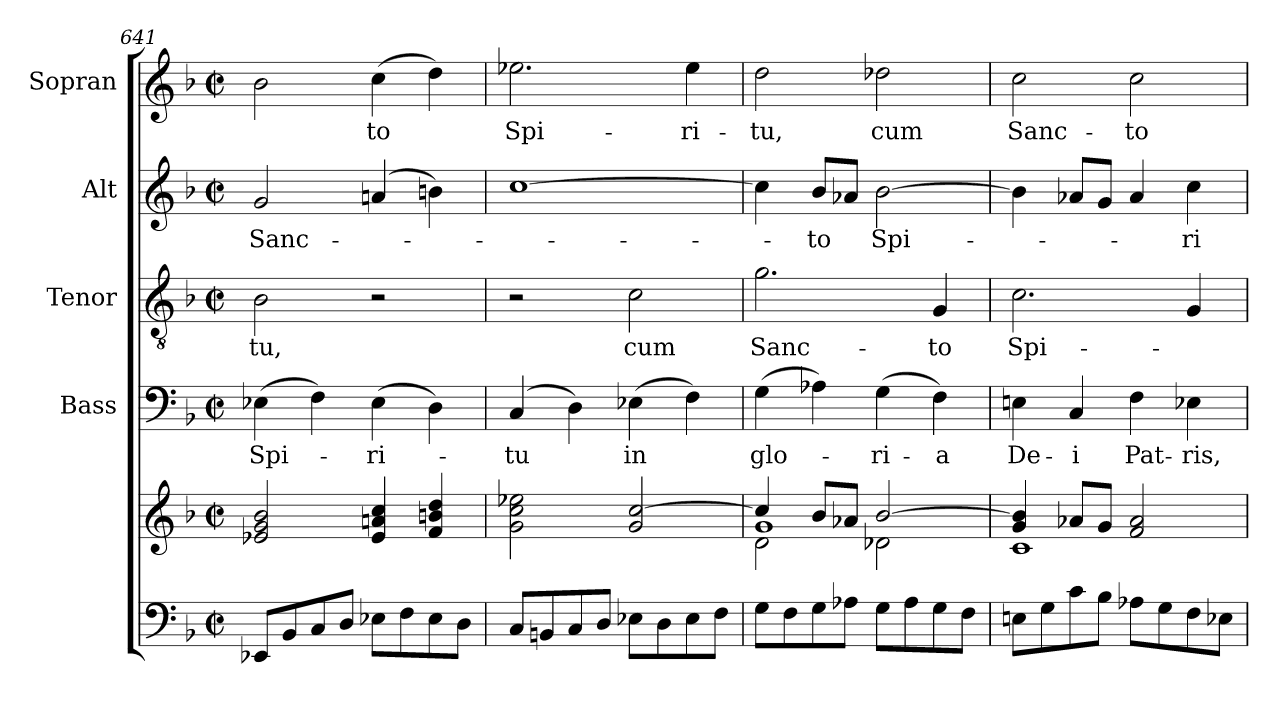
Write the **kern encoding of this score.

**kern	**kern	**kern	**text	**kern	**text	**kern	**text	**kern	**text
*part5	*part5	*part4	*part4	*part3	*part3	*part2	*part2	*part1	*part1
*staff6	*staff5	*staff4	*staff4	*staff3	*staff3	*staff2	*staff2	*staff1	*staff1
*	*	*I"Bass	*	*I"Tenor	*	*I"Alt	*	*I"Sopran	*
*	*	*I'B.	*	*I'T.	*	*I'A.	*	*I'S.	*
*clefF4	*clefG2	*clefF4	*	*clefGv2	*	*clefG2	*	*clefG2	*
*k[b-]	*k[b-]	*k[b-]	*	*k[b-]	*	*k[b-]	*	*k[b-]	*
*F:	*F:	*F:	*	*F:	*	*F:	*	*F:	*
*M2/2	*M2/2	*M2/2	*	*M2/2	*	*M2/2	*	*M2/2	*
*met(c|)	*met(c|)	*met(c|)	*	*met(c|)	*	*met(c|)	*	*met(c|)	*
=641	=641	=641	=641	=641	=641	=641	=641	=641	=641
!	!	!	!LO:LY:b	!	!LO:LY:b	!	!LO:LY:b	!	!
8EE-X/L	2e-X/ 2g/ 2b-/	(>4E-X\	Spi-	2B-\	-tu,	2g/	Sanc-	2b-\	.
8BB-/	.	.	.	.	.	.	.	.	.
8C/	.	4F\)	.	.	.	.	.	.	.
8D/J	.	.	.	.	.	.	.	.	.
!	!	!	!LO:LY:b	!	!	!	!	!	!LO:LY:b
8E-X\L	4e-/ 4an/ 4cc/	(>4E-\	-ri-	2r	.	(4an/	.	(>4cc\	-to
8F\	.	.	.	.	.	.	.	.	.
8E-\	4f/ 4bn/ 4dd/	4D\)	.	.	.	4bn\)	.	4dd\)	.
8D\J	.	.	.	.	.	.	.	.	.
=642	=642	=642	=642	=642	=642	=642	=642	=642	=642
!	!	!	!LO:LY:b	!	!	!	!	!	!LO:LY:b
8C/L	2g\ 2cc\ 2ee-X\	(4C/	-tu	2r	.	[1cc	.	2.ee-X\	Spi-
8BBn/	.	.	.	.	.	.	.	.	.
8C/	.	4D\)	.	.	.	.	.	.	.
8D/J	.	.	.	.	.	.	.	.	.
!	!	!	!LO:LY:b	!	!LO:LY:b	!	!	!	!
8E-X\L	2g/ [2cc/	(>4E-X\	in	2c\	cum	.	.	.	.
8D\	.	.	.	.	.	.	.	.	.
!	!	!	!	!	!	!	!	!	!LO:LY:b
8E-\	.	4F\)	.	.	.	.	.	4ee-\	-ri-
8F\J	.	.	.	.	.	.	.	.	.
!!LO:PB:g=z
=643	=643	=643	=643	=643	=643	=643	=643	=643	=643
*	*^	*	*	*	*	*	*	*	*
*	*	*^	*	*	*	*	*	*	*	*
!	!	!	!	!	!LO:LY:b	!	!LO:LY:b	!	!	!	!LO:LY:b
8G\L	4cc/]	2d\	1g	(>4G\	glo-	2.g\	Sanc-	4cc\]	.	2dd\	-tu,
8F\	.	.	.	.	.	.	.	.	.	.	.
!	!	!	!	!	!	!	!	!	!LO:LY:b	!	!
8G\	8b-/L	.	.	4A-X\)	.	.	.	8b-/L	-to	.	.
8A-X\J	8a-X/J	.	.	.	.	.	.	8a-X/J	.	.	.
!	!	!	!	!	!LO:LY:b	!	!	!	!LO:LY:b	!	!LO:LY:b
8G\L	[>2b-/	2d-X\	.	(>4G\	-ri-	.	.	[2b-\	Spi-	2dd-X\	cum
8A-\	.	.	.	.	.	.	.	.	.	.	.
!	!	!	!	!	!LO:LY:b	!	!LO:LY:b	!	!	!	!
8G\	.	.	.	4F\)	-a	4G/	-to	.	.	.	.
8F\J	.	.	.	.	.	.	.	.	.	.	.
*	*	*v	*v	*	*	*	*	*	*	*	*
=644	=644	=644	=644	=644	=644	=644	=644	=644	=644	=644
!	!	!	!	!LO:LY:b	!	!LO:LY:b	!	!	!	!LO:LY:b
8En\L	4g/ 4b-/]	1c	4En\	De-	2.c\	Spi-	4b-\]	.	2cc\	Sanc-
8G\	.	.	.	.	.	.	.	.	.	.
!	!	!	!	!LO:LY:b	!	!	!	!	!	!
8c\	8a-X/L	.	4C/	-i	.	.	8a-X/L	.	.	.
8B-\J	8g/J	.	.	.	.	.	8g/J	.	.	.
!	!	!	!	!LO:LY:b	!	!	!	!	!	!LO:LY:b
8A-X\L	2f/ 2a-/	.	4F\	Pat-	.	.	4a-/	.	2cc\	-to
8G\	.	.	.	.	.	.	.	.	.	.
!	!	!	!	!LO:LY:b	!	!	!	!LO:LY:b	!	!
8F\	.	.	4E-X\	-ris,	4G/	.	4cc\	-ri-	.	.
8E-X\J	.	.	.	.	.	.	.	.	.	.
*	*v	*v	*	*	*	*	*	*	*	*
=	=	=	=	=	=	=	=	=	=
*-	*-	*-	*-	*-	*-	*-	*-	*-	*-
